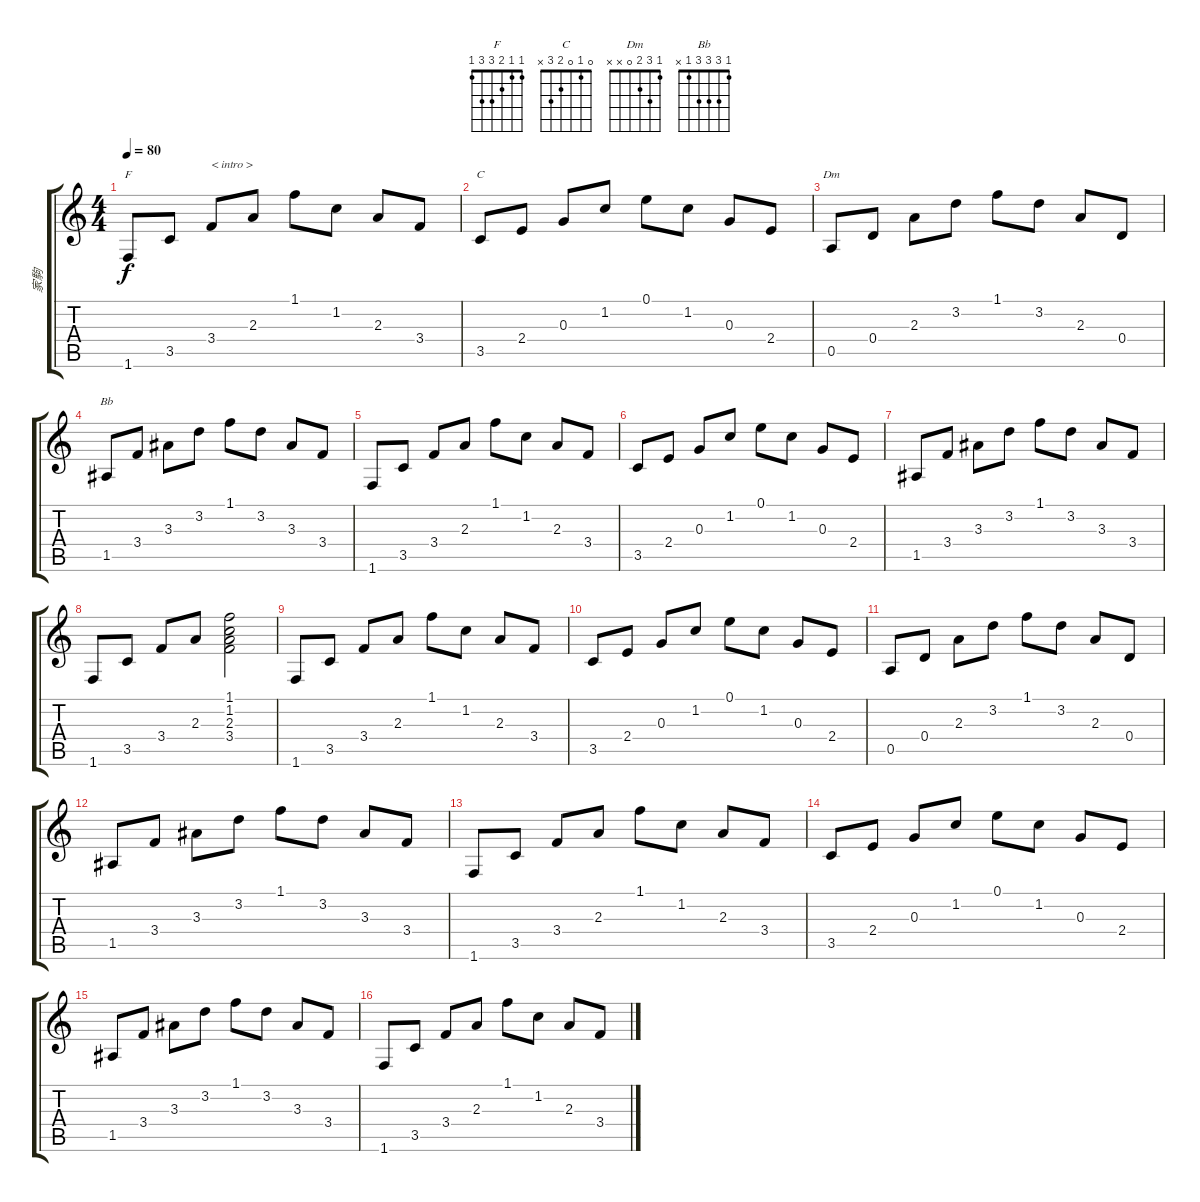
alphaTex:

\track ("家駒" "家駒") {instrument acousticguitarsteel}
\staff {score tabs}
\tuning (E4 B3 G3 D3 A2 E2) {hide}
\chord ("F" 1 1 2 3 3 1)
\chord ("C" 0 1 0 2 3 x)
\chord ("Dm" 1 3 2 0 x x)
\chord ("Bb" 1 3 3 3 1 x)
\ts (4 4)
\tempo 80
\clef g2
\ks c
1.6.8{ch "F" dy f instrument acousticguitarsteel} 3.5.8 3.4.8{txt "< intro >"} 2.3.8 1.1.8 1.2.8 2.3.8 3.4.8 |
3.5.8{ch "C"} 2.4.8 0.3.8 1.2.8 0.1.8 1.2.8 0.3.8 2.4.8 |
0.5.8{ch "Dm"} 0.4.8 2.3.8 3.2.8 1.1.8 3.2.8 2.3.8 0.4.8 |
1.5.8{ch "Bb"} 3.4.8 3.3.8 3.2.8 1.1.8 3.2.8 3.3.8 3.4.8 |
1.6.8 3.5.8 3.4.8 2.3.8 1.1.8 1.2.8 2.3.8 3.4.8 |
3.5.8 2.4.8 0.3.8 1.2.8 0.1.8 1.2.8 0.3.8 2.4.8 |
1.5.8 3.4.8 3.3.8 3.2.8 1.1.8 3.2.8 3.3.8 3.4.8 |
1.6.8 3.5.8 3.4.8 2.3.8 (1.1 1.2 2.3 3.4).2 |
1.6.8 3.5.8 3.4.8 2.3.8 1.1.8 1.2.8 2.3.8 3.4.8 |
3.5.8 2.4.8 0.3.8 1.2.8 0.1.8 1.2.8 0.3.8 2.4.8 |
0.5.8 0.4.8 2.3.8 3.2.8 1.1.8 3.2.8 2.3.8 0.4.8 |
1.5.8 3.4.8 3.3.8 3.2.8 1.1.8 3.2.8 3.3.8 3.4.8 |
1.6.8 3.5.8 3.4.8 2.3.8 1.1.8 1.2.8 2.3.8 3.4.8 |
3.5.8 2.4.8 0.3.8 1.2.8 0.1.8 1.2.8 0.3.8 2.4.8 |
1.5.8 3.4.8 3.3.8 3.2.8 1.1.8 3.2.8 3.3.8 3.4.8 |
1.6.8 3.5.8 3.4.8 2.3.8 1.1.8 1.2.8 2.3.8 3.4.8
